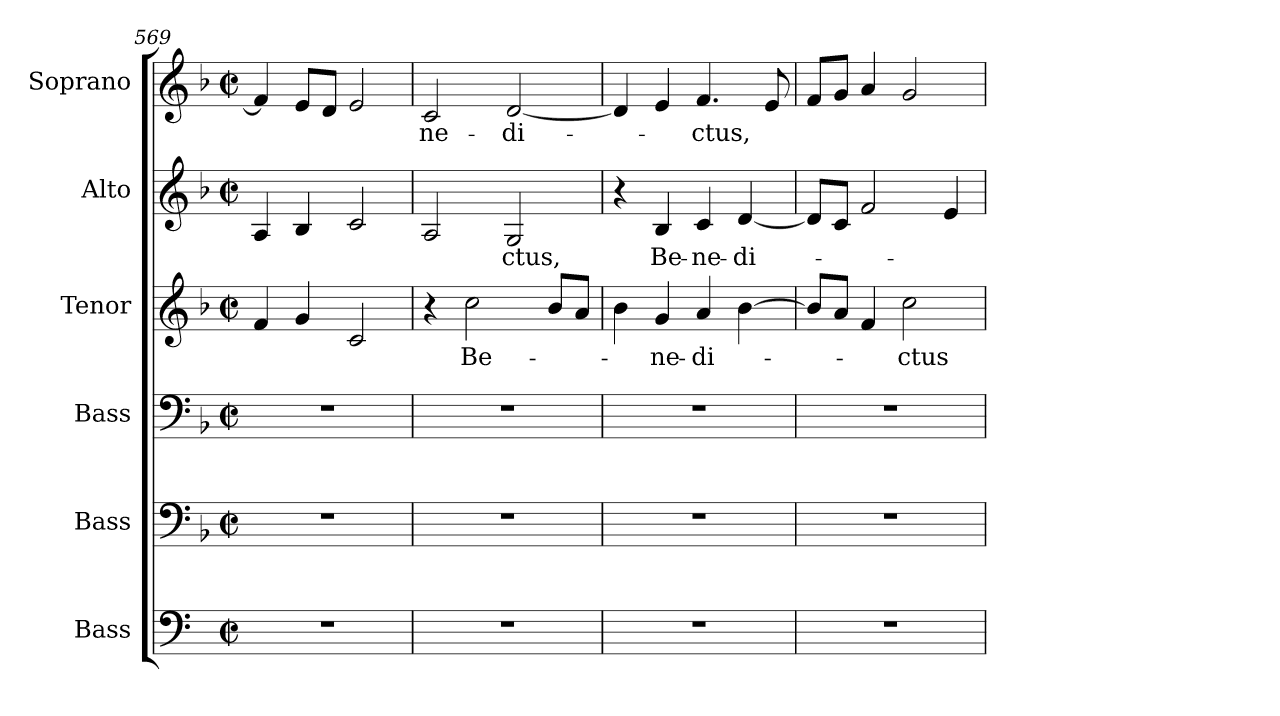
**kern	**kern	**kern	**kern	**text	**kern	**text	**kern	**text
*part6	*part5	*part4	*part3	*part3	*part2	*part2	*part1	*part1
*staff6	*staff5	*staff4	*staff3	*staff3	*staff2	*staff2	*staff1	*staff1
*I"Bass	*I"Bass	*I"Bass	*I"Tenor	*	*I"Alto	*	*I"Soprano	*
*I'B.	*I'B.	*I'B.	*I'T.	*	*I'A.	*	*I'S.	*
*clefF4	*clefF4	*clefF4	*clefG2	*	*clefG2	*	*clefG2	*
*	*	*	*ITrd7c12	*	*ITrd7c12	*	*	*
*k[]	*k[b-]	*k[b-]	*k[b-]	*	*k[b-]	*	*k[b-]	*
*C:	*F:	*F:	*F:	*	*F:	*	*F:	*
*M2/2	*M2/2	*M2/2	*M2/2	*	*M2/2	*	*M2/2	*
*met(c|)	*met(c|)	*met(c|)	*met(c|)	*	*met(c|)	*	*met(c|)	*
=569	=569	=569	=569	=569	=569	=569	=569	=569
1r	1r	1r	4Fi/	.	4AAi/	.	4fi/]	.
.	.	.	4Gi/	.	4BB-i/	.	8ei/L	.
.	.	.	.	.	.	.	8di/J	.
.	.	.	2Ci/	.	2Ci/	.	2ei/	.
!!LO:LB:g=z
=570	=570	=570	=570	=570	=570	=570	=570	=570
!	!	!	!	!	!	!	!	!LO:LY:b:color=#000000
1r	1r	1r	4r	.	2AAi/	.	2ci/	-ne-
!	!	!	!	!LO:LY:b:color=#000000	!	!	!	!
.	.	.	2ci\	Be-	.	.	.	.
!	!	!	!	!	!	!LO:LY:b:color=#000000	!	!
!	!	!	!	!	!	!	!	!LO:LY:b:color=#000000
.	.	.	.	.	2GGi/	-ctus,	[2di/	-di-
.	.	.	8B-i/L	.	.	.	.	.
.	.	.	8Ai/J	.	.	.	.	.
=571	=571	=571	=571	=571	=571	=571	=571	=571
1r	1r	1r	4B-i\	.	4r	.	4di/]	.
!	!	!	!	!LO:LY:b:color=#000000	!	!	!	!
!	!	!	!	!	!	!LO:LY:b:color=#000000	!	!
.	.	.	4Gi/	-ne-	4BB-i/	Be-	4ei/	.
!	!	!	!	!LO:LY:b:color=#000000	!	!	!	!
!	!	!	!	!	!	!LO:LY:b:color=#000000	!	!
!	!	!	!	!	!	!	!	!LO:LY:b:color=#000000
.	.	.	4Ai/	-di-	4Ci/	-ne-	4.fi/	-ctus,
!	!	!	!	!	!	!LO:LY:b:color=#000000	!	!
.	.	.	[4B-i\	.	[4Di/	-di-	.	.
.	.	.	.	.	.	.	8ei/	.
=572	=572	=572	=572	=572	=572	=572	=572	=572
1r	1r	1r	8B-i/L]	.	8Di/L]	.	8fi/L	.
.	.	.	8Ai/J	.	8Ci/J	.	8gi/J	.
.	.	.	4Fi/	.	2Fi/	.	4ai/	.
!	!	!	!	!LO:LY:b:color=#000000	!	!	!	!
.	.	.	2ci\	-ctus	.	.	2gi/	.
.	.	.	.	.	4Ei/	.	.	.
=	=	=	=	=	=	=	=	=
*-	*-	*-	*-	*-	*-	*-	*-	*-
